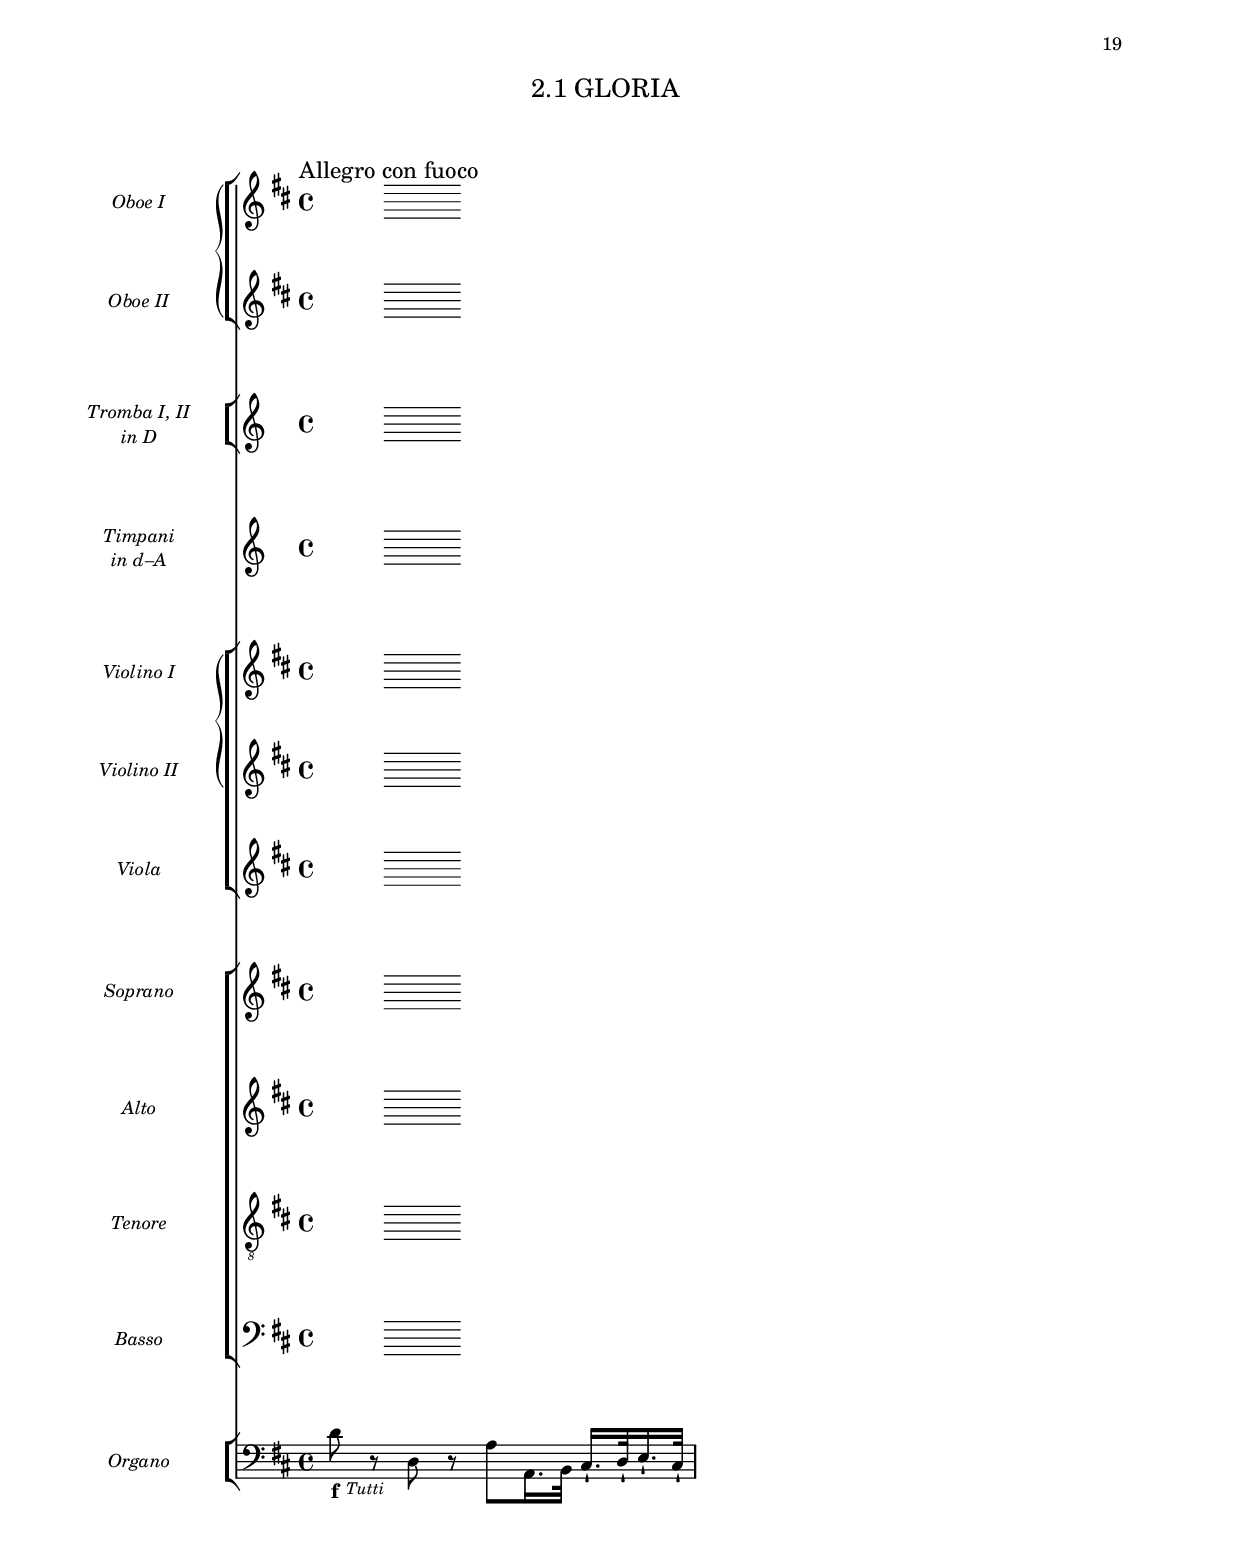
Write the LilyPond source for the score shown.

% (c) 2019 by Wolfgang Esser-Skala.
% This file is licensed under the Creative Commons Attribution-NonCommercial-ShareAlike 4.0 International License.
% To view a copy of this license, visit http://creativecommons.org/licenses/by-nc-sa/4.0/.

\version "2.18.0"

\include "../definitions.ly"

\paper { first-page-number = #19 }

#(set-global-staff-size 15.87)

\book {
	\bookpart {
		\header {
			movement = "2.1 GLORIA"
		}
		\score {
			<<
				\new StaffGroup <<
					\new GrandStaff <<
						\new Staff {
							\set Staff.instrumentName = "Oboe I"
							\GloriaOboeI
						}
						\new Staff {
							\set Staff.instrumentName = "Oboe II"
							\GloriaOboeII
						}
					>>
				>>
				\new StaffGroup <<
					\new Staff <<
						\set Staff.instrumentName = \markup { \center-column { "Tromba I, II" "in D" } }
						\partcombine \GloriaTrombaI \GloriaTrombaII
					>>
				>>
				\new Staff {
					\set Staff.instrumentName = \markup { \center-column { "Timpani" "in d–A" } }
					\GloriaTimpani
				}
				\new StaffGroup <<
					\new GrandStaff \with { \violinGroupDistance } <<
						\new Staff {
							\set Staff.instrumentName = "Violino I"
							\GloriaViolinoI
						}
						\new Staff {
							\set Staff.instrumentName = "Violino II"
							\GloriaViolinoII
						}
					>>
					\new Staff {
							\set Staff.instrumentName = "Viola"
							\GloriaViola
						}
				>>
				\new ChoirStaff <<
					\new Staff {
						\set Staff.instrumentName = "Soprano"
						\new Voice = "Soprano" { \dynamicUp \GloriaSopranoNotes }
					}
					\new Lyrics \lyricsto Soprano \GloriaSopranoLyrics
					
					\new Staff {
						\set Staff.instrumentName = "Alto"
						\new Voice = "Alto" { \dynamicUp \GloriaAltoNotes }
					}
					\new Lyrics \lyricsto Alto \GloriaAltoLyrics
					
					\new Staff {
						\set Staff.instrumentName = "Tenore"
						\new Voice = "Tenore" { \dynamicUp \GloriaTenoreNotes }
					}
					\new Lyrics \lyricsto Tenore \GloriaTenoreLyrics
					
					\new Staff {
						\set Staff.instrumentName = "Basso"
						\new Voice = "Basso" { \dynamicUp \GloriaBassoNotes }
					}
					\new Lyrics \lyricsto Basso \GloriaBassoLyrics
				>>
				\new StaffGroup <<
					\new Staff {
						\set Staff.instrumentName = "Organo"
						\GloriaOrgano
					}
				>>
				\new FiguredBass {
					\GloriaBassFigures
				}
			>>
			\layout { }
% 			\midi { \tempo 4 = 100 }
		}
	}
}